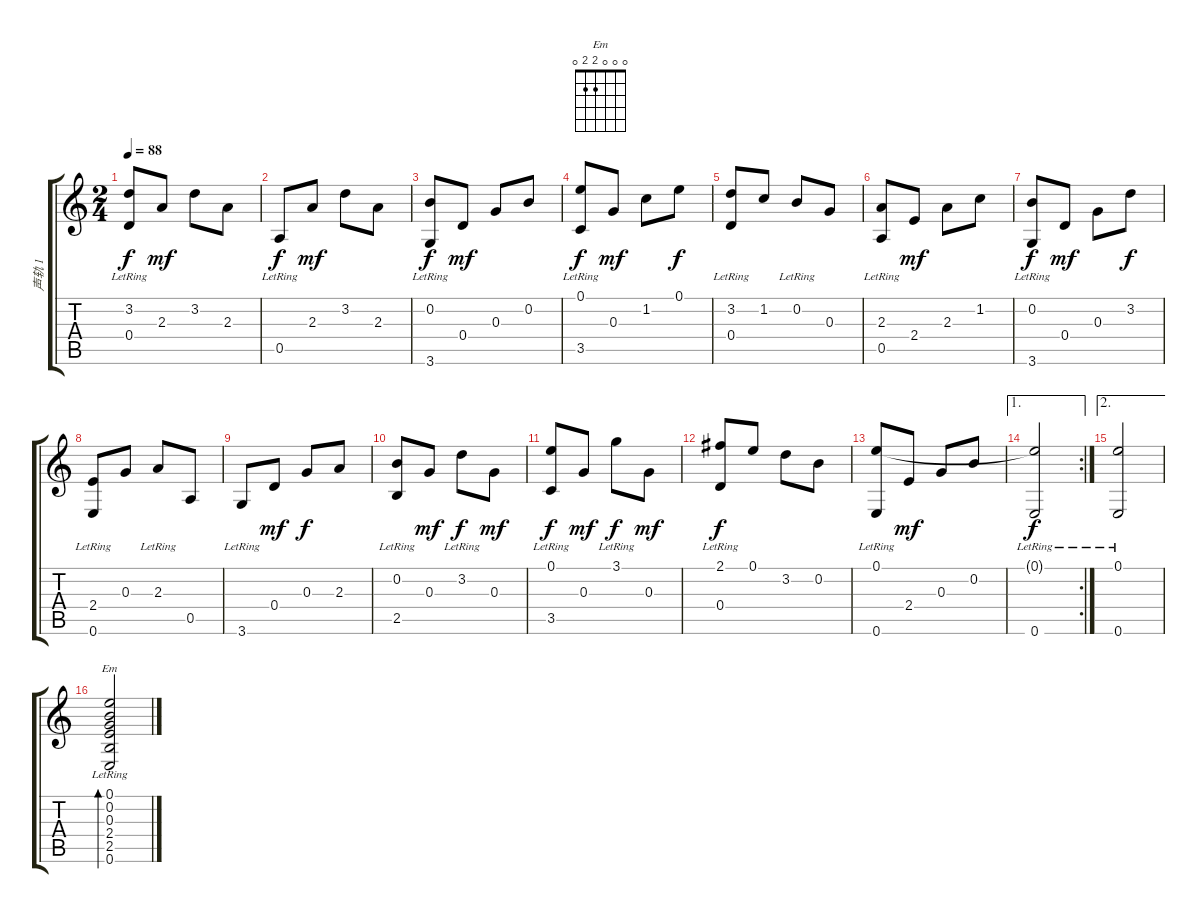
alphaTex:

\track ("声轨 1" "声轨 1") {instrument acousticguitarnylon}
\staff {score tabs}
\tuning (E4 B3 G3 D3 A2 E2) {hide}
\chord ("Em" 0 0 0 2 2 0)
\ts (2 4)
\tempo 88
\clef g2
\ks c
(3.2{lr} 0.4{lr}).8{dy f} 2.3.8{dy mf} 3.2.8 2.3.8 |
0.5{lr}.8{dy f} 2.3.8{dy mf} 3.2.8 2.3.8 |
(0.2{lr} 3.6{lr}).8{dy f} 0.4.8{dy mf} 0.3.8 0.2.8 |
(0.1{lr} 3.5{lr}).8{dy f} 0.3.8{dy mf} 1.2.8 0.1.8{dy f} |
(3.2 0.4{lr}).8 1.2.8 0.2{lr}.8 0.3.8 |
(2.3{lr} 0.5{lr}).8 2.4.8{dy mf} 2.3.8 1.2.8 |
(0.2{lr} 3.6{lr}).8{dy f} 0.4.8{dy mf} 0.3.8 3.2.8{dy f} |
(2.4 0.6{lr}).8 0.3.8 2.3{lr}.8 0.5.8 |
3.6{lr}.8 0.4.8{dy mf} 0.3.8{dy f} 2.3.8 |
(0.2{lr} 2.5{lr}).8 0.3.8{dy mf} 3.2{lr}.8{dy f} 0.3.8{dy mf} |
(0.1{lr} 3.5{lr}).8{dy f} 0.3.8{dy mf} 3.1{lr}.8{dy f} 0.3.8{dy mf} |
(2.1 0.4{lr}).8{dy f} 0.1.8 3.2.8 0.2.8 |
(0.1{lr} 0.6{lr}).8 2.4.8{dy mf} 0.3.8 0.2.8 |
\ae 1
\rc 2
(0.1{t} 0.6{lr}).2{dy f} |
\ae 2
(0.1{lr} 0.6{lr}).2 |
(0.1{lr} 0.2 0.3 2.4 2.5 0.6{lr}).2{bd 240 ch "Em" volume 0}
